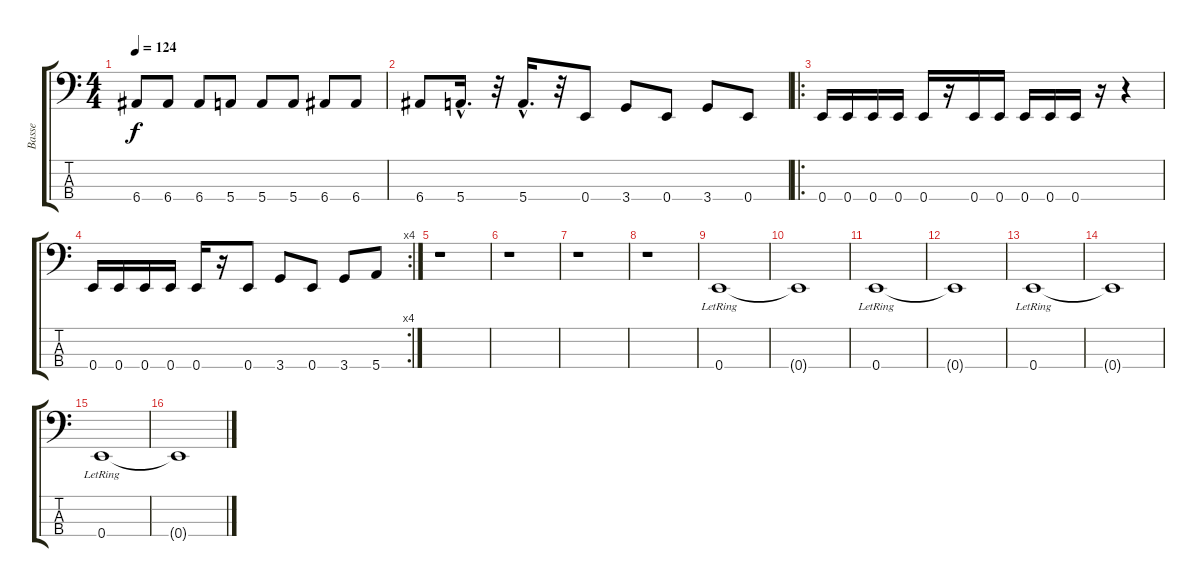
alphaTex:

\track ("Basse" "Basse") {instrument electricbassfinger}
\staff {score tabs}
\tuning (G2 D2 A1 E1) {hide}
\ts (4 4)
\tempo 124
\clef f4
\ks c
6.4.8{dy f} 6.4.8 6.4.8 5.4.8 5.4.8 5.4.8 6.4.8 6.4.8 |
6.4.8 5.4{hac}.16{d} r.32 5.4{hac}.16{d} r.32 0.4.8 3.4.8 0.4.8 3.4.8 0.4.8 |
\ro
0.4.16 0.4.16 0.4.16 0.4.16 0.4.16 r.16 0.4.16 0.4.16 0.4.16 0.4.16 0.4.16 r.16 r.4 |
\rc 4
0.4.16 0.4.16 0.4.16 0.4.16 0.4.16 r.16 0.4.8 3.4.8 0.4.8 3.4.8 5.4.8 |
r.1 |
r.1 |
r.1 |
r.1 |
0.4{lr}.1 |
0.4{t}.1 |
0.4{lr}.1 |
0.4{t}.1 |
0.4{lr}.1 |
0.4{t}.1 |
0.4{lr}.1 |
0.4{t}.1
